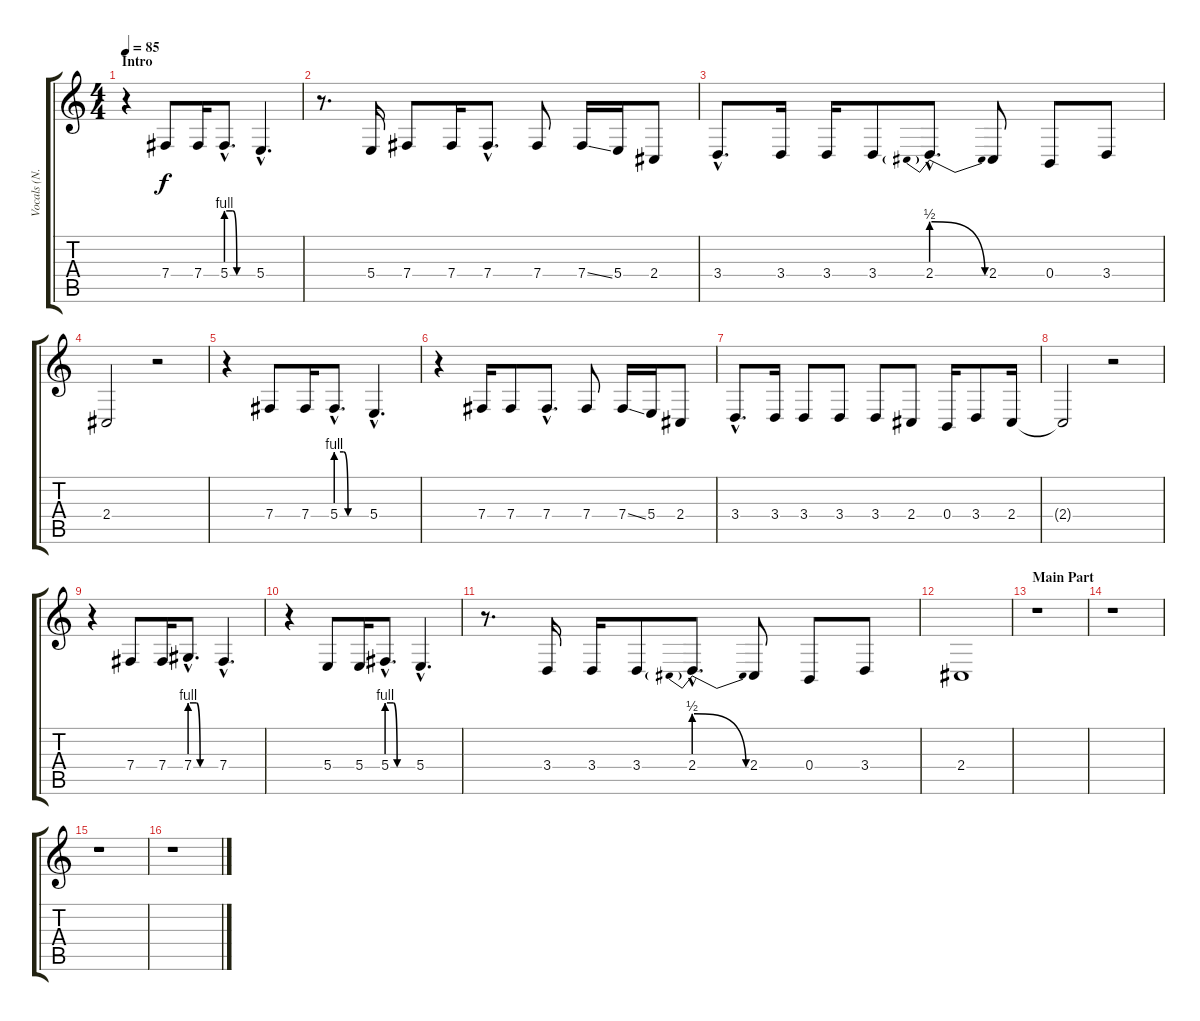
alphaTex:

\track ("Vocals (ame)" "Vocals (N.") {instrument voiceoohs}
\staff {score tabs}
\tuning (Db4 Ab3 E3 B2 Gb2 B1) {hide}
\ts (4 4)
\section ("" "Intro")
\tempo 85
\clef g2
\ks c
r.4{dy f instrument voiceoohs} 7.4.8 7.4.16 5.4{be (custom 0 4 15 4 24 0 60 0) hac}.8{d} 5.4{hac}.4{d} |
r.8{d} 5.4.16 7.4.8 7.4.16 7.4{hac}.8{d} 7.4.8 7.4{ss}.16 5.4.16 2.4.8 |
3.4{hac}.8{d} 3.4.16 3.4.16 3.4.8 2.4{be (prebendrelease 0 2 60 0) hac}.8{d} 2.4.8 0.4.8 3.4.8 |
2.4.2 r.2 |
r.4 7.4.8 7.4.16 5.4{be (custom 0 4 15 4 24 0 60 0) hac}.8{d} 5.4{hac}.4{d} |
r.4 7.4.16 7.4.8 7.4{hac}.8{d} 7.4.8 7.4{ss}.16 5.4.16 2.4.8 |
3.4{hac}.8{d} 3.4.16 3.4.8 3.4.8 3.4.8 2.4.8 0.4.16 3.4.8 2.4.16 |
2.4{t}.2 r.2 |
r.4 7.4.8 7.4.16 7.4{be (custom 0 4 15 4 24 0 60 0) hac}.8{d} 7.4{hac}.4{d} |
r.4 5.4.8 5.4.16 5.4{be (custom 0 4 15 4 24 0 60 0) hac}.8{d} 5.4{hac}.4{d} |
r.8{d} 3.4.16 3.4.16 3.4.8 2.4{be (prebendrelease 0 2 60 0) hac}.8{d} 2.4.8 0.4.8 3.4.8 |
2.4.1 |
\section ("" "Main Part")
r.1 |
r.1 |
r.1 |
r.1
